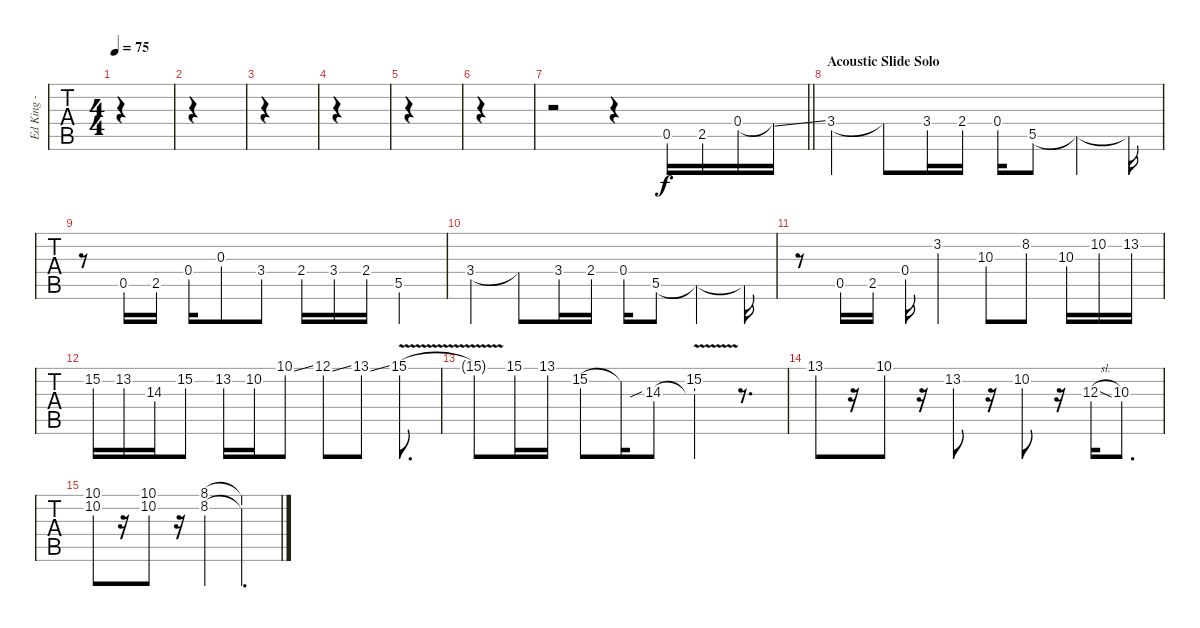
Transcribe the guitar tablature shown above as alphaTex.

\track ("Ed King - Acoustic Slide Guitar Solo" "Ed King - ") {instrument acousticguitarsteel}
\staff {tabs}
\tuning (E4 B3 G3 D3 A2 D2) {hide}
\ts (4 4)
\tempo 75
\clef g2
\ks c
|
|
|
|
|
|
\barLineRight lightlight
r.2 r.4 0.5.16 2.5.16 0.4.16 0.4{ss t}.16 |
\section ("" "Acoustic Slide Solo")
3.4.4 3.4{t}.8 3.4.16 2.4.16 0.4.16 5.5.8 5.5{t}.4 5.5{t}.16 |
r.8 0.5.16 2.5.16 0.4.16 0.3.8 3.4.8 2.4.16 3.4.16 2.4.16 5.5.4 |
3.4.4 3.4{t}.8 3.4.16 2.4.16 0.4.16 5.5.8 5.5{t}.4 5.5{t}.16 |
r.8 0.5.16 2.5.16 0.4.16 3.2.4 10.3.8 8.2.8 10.3.16 10.2.16 13.2.16 |
15.2.16 13.2.16 14.3.16 15.2.8 13.2.16 10.2.16 10.1{ss}.8 12.1{ss}.8 13.1{ss}.8 15.1{v}.8{d} |
15.1{t}.8 15.1.16 13.1.16 15.2.8 15.2{t}.16 14.3{sib}.8 (15.2{v} 14.3{v t}).4 r.8{d} |
13.1.8 r.16 10.1.8 r.16 13.2.8 r.16 10.2.8 r.16 12.3{sl}.16 10.3.8{d} |
(10.1 10.2).8 r.16 (10.1 10.2).8 r.16 (8.1 8.2).4 (8.1{t} 8.2{t}).4{d}
